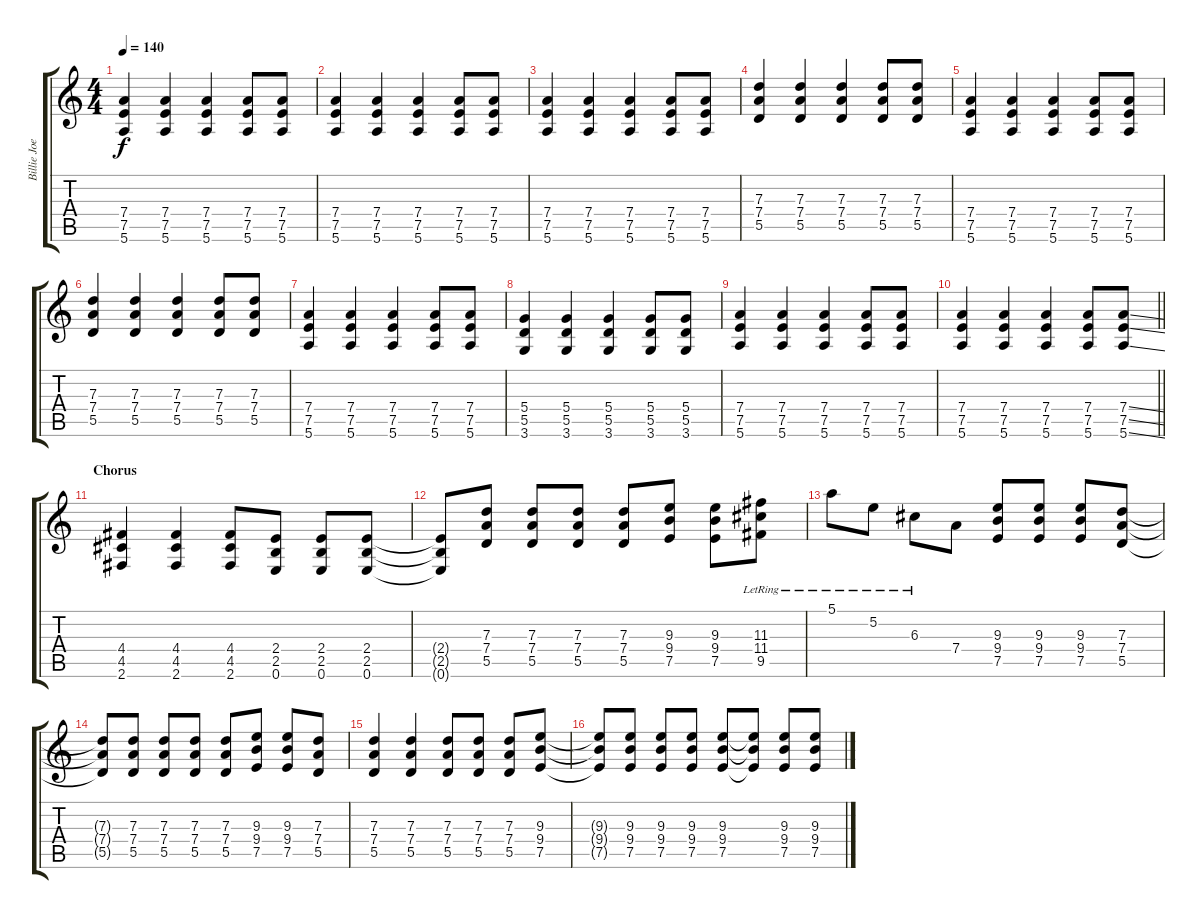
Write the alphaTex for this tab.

\track ("Billie Joe Armstrong (Guitar)" "Billie Joe") {instrument distortionguitar}
\staff {score tabs}
\tuning (E4 B3 G3 D3 A2 E2) {hide}
\ts (4 4)
\tempo 140
\clef g2
\ks c
(7.4 7.5 5.6).4{dy f} (7.4 7.5 5.6).4 (7.4 7.5 5.6).4 (7.4 7.5 5.6).8 (7.4 7.5 5.6).8 |
(7.4 7.5 5.6).4 (7.4 7.5 5.6).4 (7.4 7.5 5.6).4 (7.4 7.5 5.6).8 (7.4 7.5 5.6).8 |
(7.4 7.5 5.6).4 (7.4 7.5 5.6).4 (7.4 7.5 5.6).4 (7.4 7.5 5.6).8 (7.4 7.5 5.6).8 |
(7.3 7.4 5.5).4 (7.3 7.4 5.5).4 (7.3 7.4 5.5).4 (7.3 7.4 5.5).8 (7.3 7.4 5.5).8 |
(7.4 7.5 5.6).4 (7.4 7.5 5.6).4 (7.4 7.5 5.6).4 (7.4 7.5 5.6).8 (7.4 7.5 5.6).8 |
(7.3 7.4 5.5).4 (7.3 7.4 5.5).4 (7.3 7.4 5.5).4 (7.3 7.4 5.5).8 (7.3 7.4 5.5).8 |
(7.4 7.5 5.6).4 (7.4 7.5 5.6).4 (7.4 7.5 5.6).4 (7.4 7.5 5.6).8 (7.4 7.5 5.6).8 |
(5.4 5.5 3.6).4 (5.4 5.5 3.6).4 (5.4 5.5 3.6).4 (5.4 5.5 3.6).8 (5.4 5.5 3.6).8 |
(7.4 7.5 5.6).4 (7.4 7.5 5.6).4 (7.4 7.5 5.6).4 (7.4 7.5 5.6).8 (7.4 7.5 5.6).8 |
\barLineRight lightlight
(7.4 7.5 5.6).4 (7.4 7.5 5.6).4 (7.4 7.5 5.6).4 (7.4 7.5 5.6).8 (7.4{ss} 7.5{ss} 5.6{ss}).8 |
\section ("" "Chorus")
(4.4 4.5 2.6).4 (4.4 4.5 2.6).4 (4.4 4.5 2.6).8 (2.4 2.5 0.6).8 (2.4 2.5 0.6).8 (2.4 2.5 0.6).8 |
(2.4{t} 2.5{t} 0.6{t}).8 (7.3 7.4 5.5).8 (7.3 7.4 5.5).8 (7.3 7.4 5.5).8 (7.3 7.4 5.5).8 (9.3 9.4 7.5).8 (9.3 9.4 7.5).8 (11.3{lr} 11.4{lr} 9.5{lr}).8 |
5.1{lr}.8 5.2{lr}.8 6.3{lr}.8 7.4.8 (9.3 9.4 7.5).8 (9.3 9.4 7.5).8 (9.3 9.4 7.5).8 (7.3 7.4 5.5).8 |
(7.3{t} 7.4{t} 5.5{t}).8 (7.3 7.4 5.5).8 (7.3 7.4 5.5).8 (7.3 7.4 5.5).8 (7.3 7.4 5.5).8 (9.3 9.4 7.5).8 (9.3 9.4 7.5).8 (7.3 7.4 5.5).8 |
(7.3 7.4 5.5).4 (7.3 7.4 5.5).4 (7.3 7.4 5.5).8 (7.3 7.4 5.5).8 (7.3 7.4 5.5).8 (9.3 9.4 7.5).8 |
(9.3{t} 9.4{t} 7.5{t}).8 (9.3 9.4 7.5).8 (9.3 9.4 7.5).8 (9.3 9.4 7.5).8 (9.3 9.4 7.5).8 (9.3{t} 9.4{t} 7.5{t}).8 (9.3 9.4 7.5).8 (9.3 9.4 7.5).8
